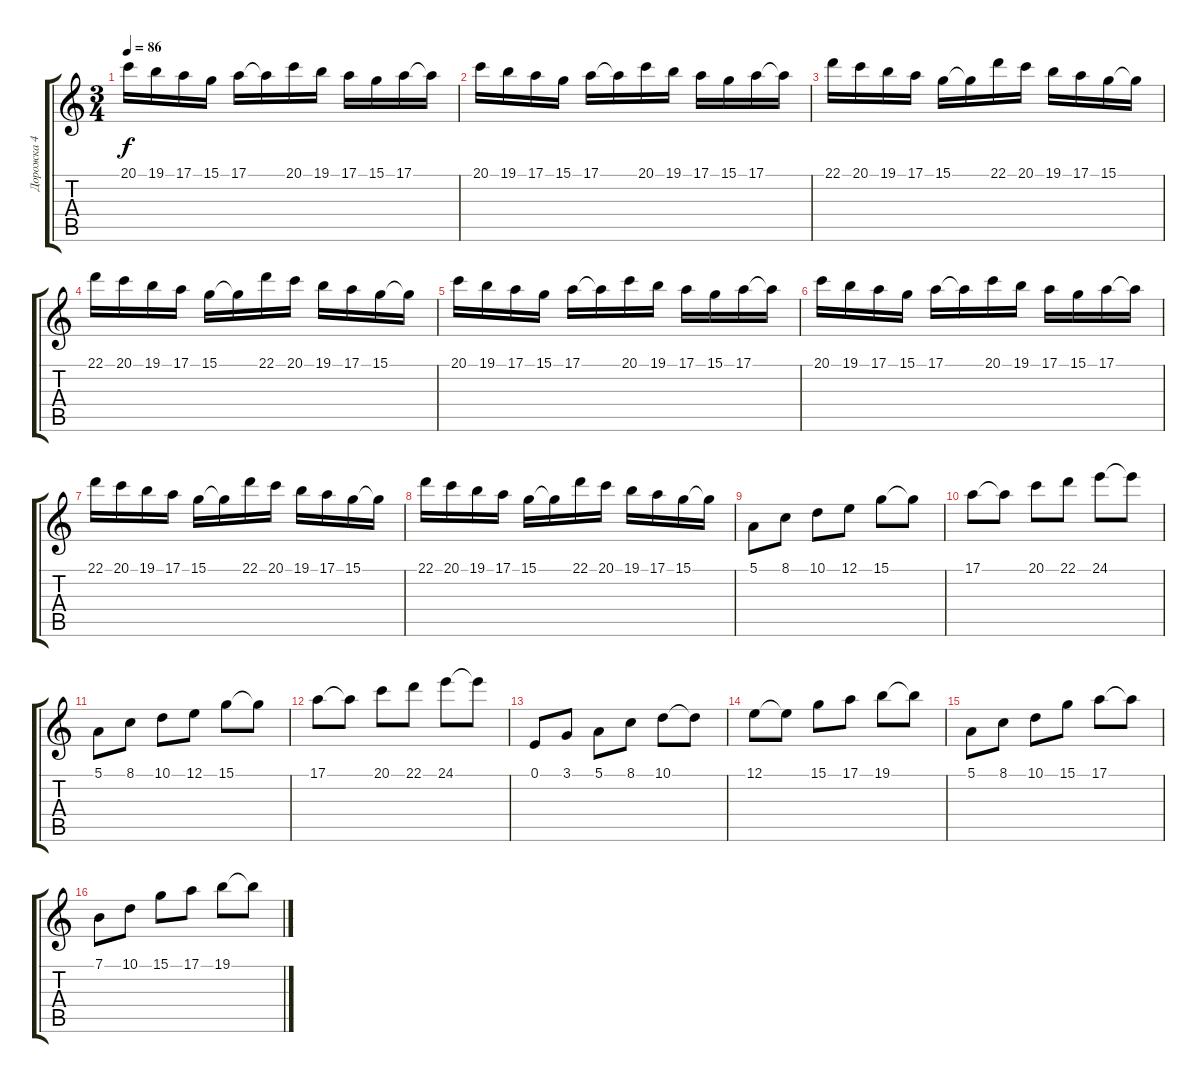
\track ("Дорожка 4" "Дорожка 4") {instrument vibraphone}
\staff {score tabs}
\tuning (E4 B3 G3 D3 A2 E2) {hide}
\ts (3 4)
\tempo 86
\clef g2
\ks c
20.1.16{dy f} 19.1.16 17.1.16 15.1.16 17.1.16 17.1{t}.16 20.1.16 19.1.16 17.1.16 15.1.16 17.1.16 17.1{t}.16 |
20.1.16 19.1.16 17.1.16 15.1.16 17.1.16 17.1{t}.16 20.1.16 19.1.16 17.1.16 15.1.16 17.1.16 17.1{t}.16 |
22.1.16 20.1.16 19.1.16 17.1.16 15.1.16 15.1{t}.16 22.1.16 20.1.16 19.1.16 17.1.16 15.1.16 15.1{t}.16 |
22.1.16 20.1.16 19.1.16 17.1.16 15.1.16 15.1{t}.16 22.1.16 20.1.16 19.1.16 17.1.16 15.1.16 15.1{t}.16 |
20.1.16 19.1.16 17.1.16 15.1.16 17.1.16 17.1{t}.16 20.1.16 19.1.16 17.1.16 15.1.16 17.1.16 17.1{t}.16 |
20.1.16 19.1.16 17.1.16 15.1.16 17.1.16 17.1{t}.16 20.1.16 19.1.16 17.1.16 15.1.16 17.1.16 17.1{t}.16 |
22.1.16 20.1.16 19.1.16 17.1.16 15.1.16 15.1{t}.16 22.1.16 20.1.16 19.1.16 17.1.16 15.1.16 15.1{t}.16 |
22.1.16 20.1.16 19.1.16 17.1.16 15.1.16 15.1{t}.16 22.1.16 20.1.16 19.1.16 17.1.16 15.1.16 15.1{t}.16 |
5.1.8{volume 10 instrument vibraphone} 8.1.8 10.1.8 12.1.8 15.1.8 15.1{t}.8 |
17.1.8 17.1{t}.8 20.1.8 22.1.8 24.1.8 24.1{t}.8 |
5.1.8 8.1.8 10.1.8 12.1.8 15.1.8 15.1{t}.8 |
17.1.8 17.1{t}.8 20.1.8 22.1.8 24.1.8 24.1{t}.8 |
0.1.8 3.1.8 5.1.8 8.1.8 10.1.8 10.1{t}.8 |
12.1.8 12.1{t}.8 15.1.8 17.1.8 19.1.8 19.1{t}.8 |
5.1.8 8.1.8 10.1.8 15.1.8 17.1.8 17.1{t}.8 |
7.1.8 10.1.8 15.1.8 17.1.8 19.1.8 19.1{t}.8
